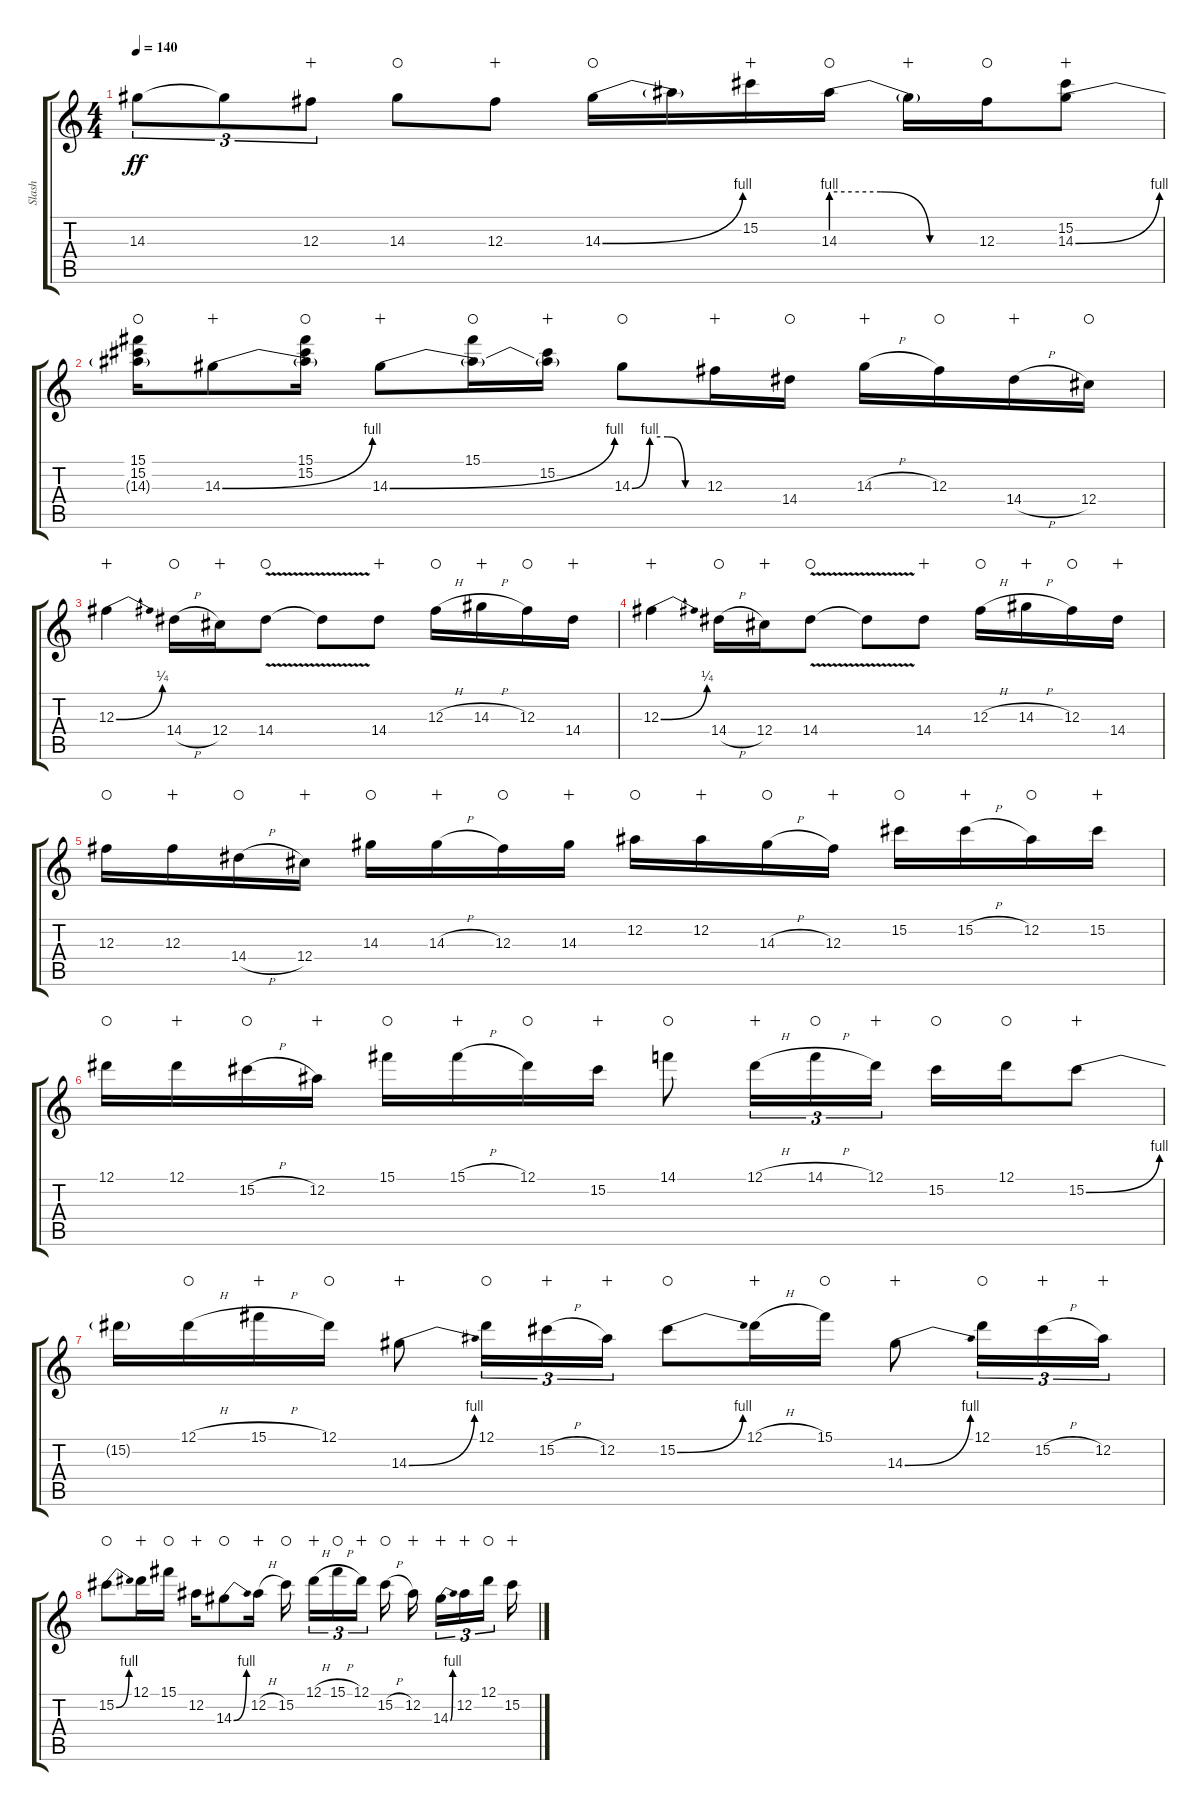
\track ("Slash" "Slash") {instrument overdrivenguitar}
\staff {score tabs}
\tuning (Eb4 Bb3 Gb3 Db3 Ab2 Eb2) {hide}
\ts (4 4)
\tempo 140
\clef g2
\ks c
14.3{t}.8{tu (3 2) dy ff} 14.3{t}.8{tu (3 2)} 12.3.8{tu (3 2) wahc} 14.3.8{waho} 12.3.8{wahc} 14.3{be (bend 0 0 60 4)}.16{waho} 14.3{t}.16 15.2.16{wahc} 14.3{be (custom 0 4 20 4 40 0 60 0)}.16{waho} 14.3{t}.16{wahc} 12.3.16{waho} (15.2 14.3{be (bend 0 0 60 4)}).8{wahc} |
(15.1 15.2 14.3{t}).16{waho} 14.3{be (bend 0 0 60 4)}.8{wahc} (15.1 15.2 14.3{t}).16{waho} 14.3{be (bend 0 0 60 4)}.8{wahc} (15.1 14.3{t}).16{waho} (15.2 14.3{t}).16{wahc} 14.3{be (custom 0 0 15 4 30 4 45 0 60 0)}.8{waho} 12.3.16{wahc} 14.4.16{waho} 14.3{h}.16{wahc} 12.3.16{waho} 14.4{h}.16{wahc} 12.4.16{waho} |
12.3{be (bend 0 0 60 1)}.4{wahc} 14.4{h}.16{waho} 12.4.16{wahc} 14.4{v}.8{waho} 14.4{t}.8 14.4.8{wahc} 12.3{h}.16{waho} 14.3{h}.16{wahc} 12.3.16{waho} 14.4.16{wahc} |
12.3{be (bend 0 0 60 1)}.4{wahc} 14.4{h}.16{waho} 12.4.16{wahc} 14.4{v}.8{waho} 14.4{t}.8 14.4.8{wahc} 12.3{h}.16{waho} 14.3{h}.16{wahc} 12.3.16{waho} 14.4.16{wahc} |
12.3.16{waho} 12.3.16{wahc} 14.4{h}.16{waho} 12.4.16{wahc} 14.3.16{waho} 14.3{h}.16{wahc} 12.3.16{waho} 14.3.16{wahc} 12.2.16{waho} 12.2.16{wahc} 14.3{h}.16{waho} 12.3.16{wahc} 15.2.16{waho} 15.2{h}.16{wahc} 12.2.16{waho} 15.2.16{wahc} |
12.1.16{waho} 12.1.16{wahc} 15.2{h}.16{waho} 12.2.16{wahc} 15.1.16{waho} 15.1{h}.16{wahc} 12.1.16{waho} 15.2.16{wahc} 14.1.8{waho} 12.1{h}.16{tu (3 2) wahc} 14.1{h}.16{tu (3 2) waho} 12.1.16{tu (3 2) wahc} 15.2.16{waho} 12.1.16{waho} 15.2{be (bend 0 0 60 4)}.8{wahc} |
15.2{t}.16 12.1{h}.16{waho} 15.1{h}.16{wahc} 12.1.16{waho} 14.3{be (bend 0 0 60 4)}.8{wahc} 12.1.16{tu (3 2) waho} 15.2{h}.16{tu (3 2) wahc} 12.2.16{tu (3 2) wahc} 15.2{be (bend 0 0 60 4)}.8{waho} 12.1{h}.16{wahc} 15.1.16{waho} 14.3{be (bend 0 0 60 4)}.8{wahc} 12.1.16{tu (3 2) waho} 15.2{h}.16{tu (3 2) wahc} 12.2.16{tu (3 2) wahc} |
15.2{be (bend 0 0 60 4)}.8{waho} 12.1.16{wahc} 15.1.16{waho} 12.2.16{wahc} 14.3{be (bend 0 0 60 4)}.8{waho} 12.2{h}.16{wahc} 15.2.16{waho beam splitsecondary} 12.1{h}.16{tu (3 2) wahc} 15.1{h}.16{tu (3 2) waho} 12.1.16{tu (3 2) wahc beam splitsecondary} 15.2{h}.16{waho} 12.2.16{wahc beam splitsecondary} 14.3{be (bend 0 0 60 4)}.16{tu (3 2) wahc} 12.2.16{tu (3 2) wahc} 12.1.16{tu (3 2) waho beam splitsecondary} 15.2.16{wahc}
